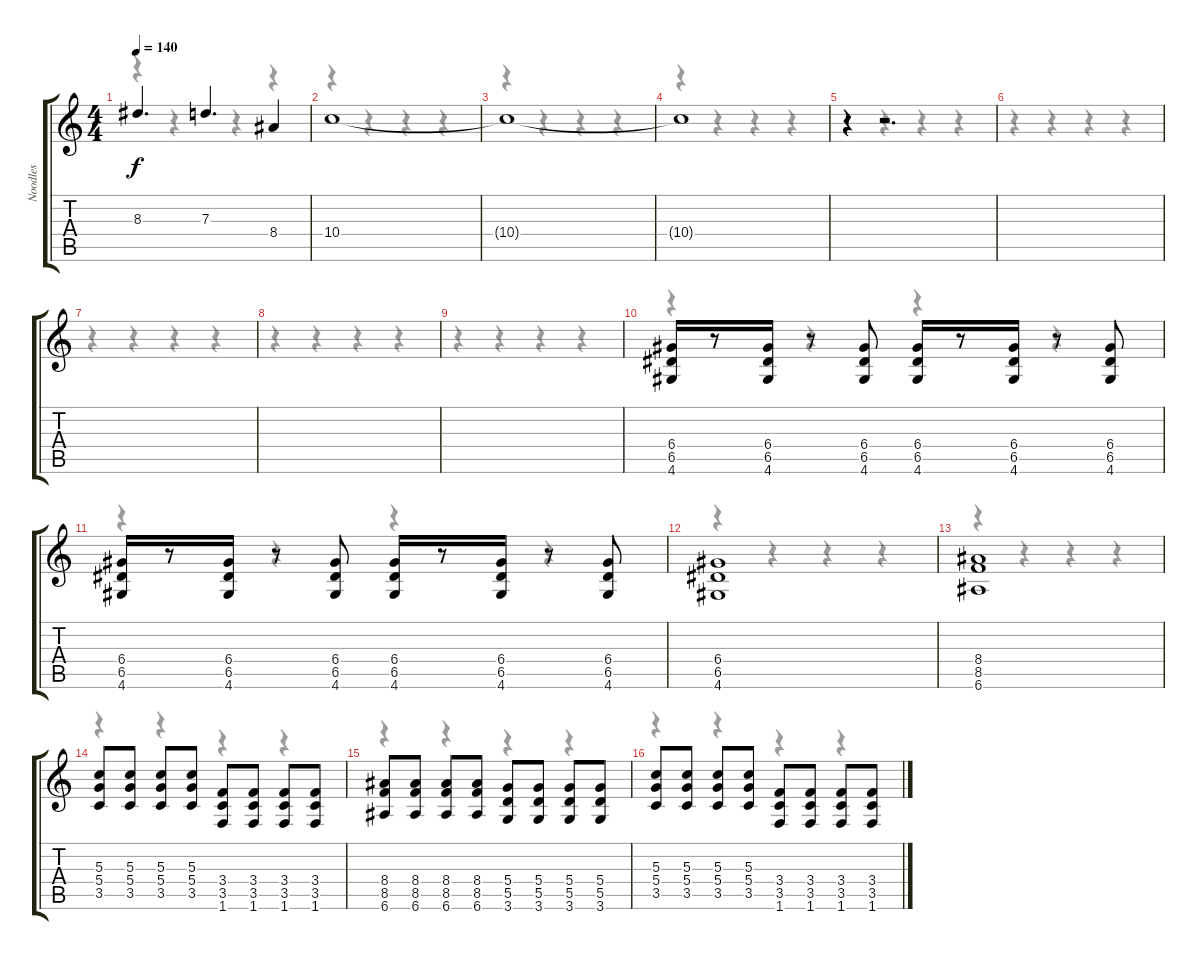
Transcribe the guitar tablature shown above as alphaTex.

\track ("Noodles" "Noodles") {instrument overdrivenguitar}
\staff {score tabs}
\tuning (E4 B3 G3 D3 A2 E2) {hide}
\voice
\ts (4 4)
\tempo 140
\clef g2
\ks c
8.3.4{d dy f} 7.3.4{d} 8.4.4 |
10.4.1 |
10.4{t}.1 |
10.4{t}.1 |
r.4 r.2{d} |
|
|
|
|
(6.4 6.5 4.6).16 r.8 (6.4 6.5 4.6).16 r.8 (6.4 6.5 4.6).8 (6.4 6.5 4.6).16 r.8 (6.4 6.5 4.6).16 r.8 (6.4 6.5 4.6).8 |
(6.4 6.5 4.6).16 r.8 (6.4 6.5 4.6).16 r.8 (6.4 6.5 4.6).8 (6.4 6.5 4.6).16 r.8 (6.4 6.5 4.6).16 r.8 (6.4 6.5 4.6).8 |
(6.4 6.5 4.6).1 |
(8.4 8.5 6.6).1 |
(5.3 5.4 3.5).8 (5.3 5.4 3.5).8 (5.3 5.4 3.5).8 (5.3 5.4 3.5).8 (3.4 3.5 1.6).8 (3.4 3.5 1.6).8 (3.4 3.5 1.6).8 (3.4 3.5 1.6).8 |
(8.4 8.5 6.6).8 (8.4 8.5 6.6).8 (8.4 8.5 6.6).8 (8.4 8.5 6.6).8 (5.4 5.5 3.6).8 (5.4 5.5 3.6).8 (5.4 5.5 3.6).8 (5.4 5.5 3.6).8 |
(5.3 5.4 3.5).8 (5.3 5.4 3.5).8 (5.3 5.4 3.5).8 (5.3 5.4 3.5).8 (3.4 3.5 1.6).8 (3.4 3.5 1.6).8 (3.4 3.5 1.6).8 (3.4 3.5 1.6).8
\voice
\clef g2
\ottava regular
\simile none
\ks c
r.4{dy f} r.4 r.4 r.4 |
r.4 r.4 r.4 r.4 |
r.4 r.4 r.4 r.4 |
r.4 r.4 r.4 r.4 |
r.4 r.4 r.4 r.4 |
r.4 r.4 r.4 r.4 |
r.4 r.4 r.4 r.4 |
r.4 r.4 r.4 r.4 |
r.4 r.4 r.4 r.4 |
r.4 r.4 r.4 r.4 |
r.4 r.4 r.4 r.4 |
r.4 r.4 r.4 r.4 |
r.4 r.4 r.4 r.4 |
r.4 r.4 r.4 r.4 |
r.4 r.4 r.4 r.4 |
r.4 r.4 r.4 r.4
